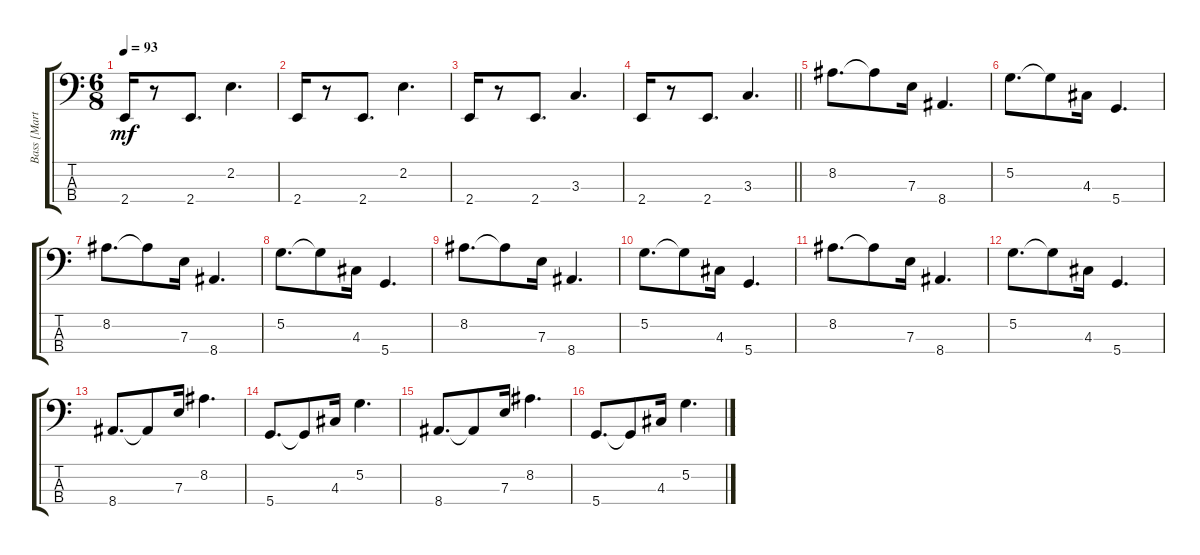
\track ("Bass [Martin Mendez]" "Bass [Mart") {instrument electricbassfinger}
\staff {score tabs}
\tuning (G2 D2 A1 D1) {hide}
\ts (6 8)
\tempo 93
\clef f4
\ks c
2.4.16{dy mf} r.8 2.4.8{d} 2.2.4{d} |
2.4.16 r.8 2.4.8{d} 2.2.4{d} |
2.4.16 r.8 2.4.8{d} 3.3.4{d} |
\barLineRight lightlight
2.4.16 r.8 2.4.8{d} 3.3.4{d} |
8.2.8{d} 8.2{t}.8 7.3.16 8.4.4{d} |
5.2.8{d} 5.2{t}.8 4.3.16 5.4.4{d} |
8.2.8{d} 8.2{t}.8 7.3.16 8.4.4{d} |
5.2.8{d} 5.2{t}.8 4.3.16 5.4.4{d} |
8.2.8{d} 8.2{t}.8 7.3.16 8.4.4{d} |
5.2.8{d} 5.2{t}.8 4.3.16 5.4.4{d} |
8.2.8{d} 8.2{t}.8 7.3.16 8.4.4{d} |
5.2.8{d} 5.2{t}.8 4.3.16 5.4.4{d} |
8.4.8{d} 8.4{t}.8 7.3.16 8.2.4{d} |
5.4.8{d} 5.4{t}.8 4.3.16 5.2.4{d} |
8.4.8{d} 8.4{t}.8 7.3.16 8.2.4{d} |
5.4.8{d} 5.4{t}.8 4.3.16 5.2.4{d}
